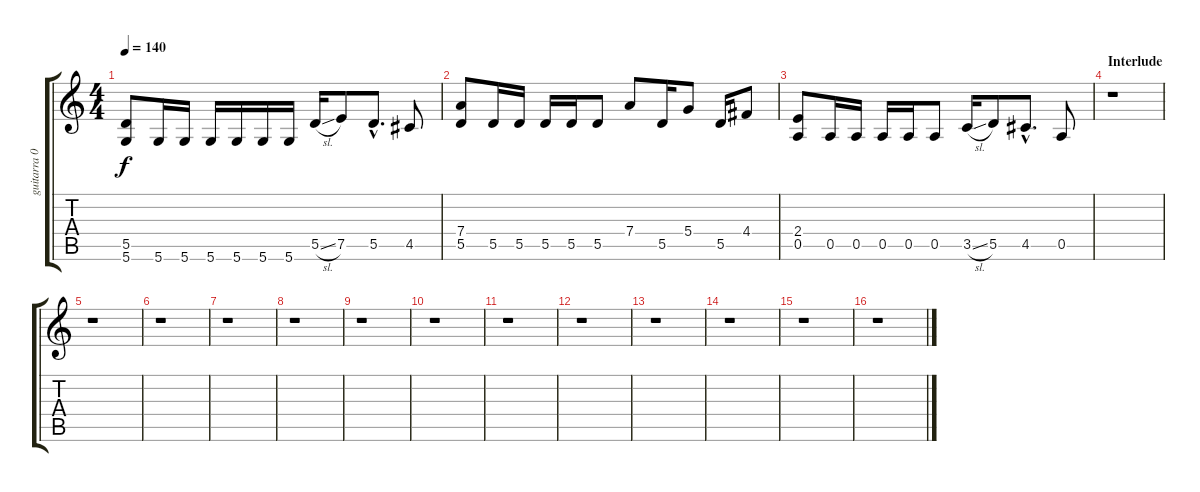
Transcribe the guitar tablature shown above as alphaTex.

\track ("guitarra 02" "guitarra 0") {instrument distortionguitar}
\staff {score tabs}
\tuning (E4 B3 G3 D3 A2 D2) {hide}
\ts (4 4)
\tempo 140
\clef g2
\ks c
(5.5{t} 5.6{t}).8{dy f} 5.6.16 5.6.16 5.6.16 5.6.16 5.6.16 5.6.16 5.5{sl}.16 7.5.8 5.5{hac}.8{d} 4.5.8 |
(7.4 5.5).8 5.5.16 5.5.16 5.5.16 5.5.16 5.5.8 7.4.8 5.5.16 5.4.8 5.5.16 4.4.8 |
(2.4 0.5).8 0.5.16 0.5.16 0.5.16 0.5.16 0.5.8 3.5{sl}.16 5.5.8 4.5{hac}.8{d} 0.5.8 |
\section ("" "Interlude")
r.1 |
r.1 |
r.1 |
r.1 |
r.1 |
r.1 |
r.1 |
r.1 |
r.1 |
r.1 |
r.1 |
r.1 |
r.1
